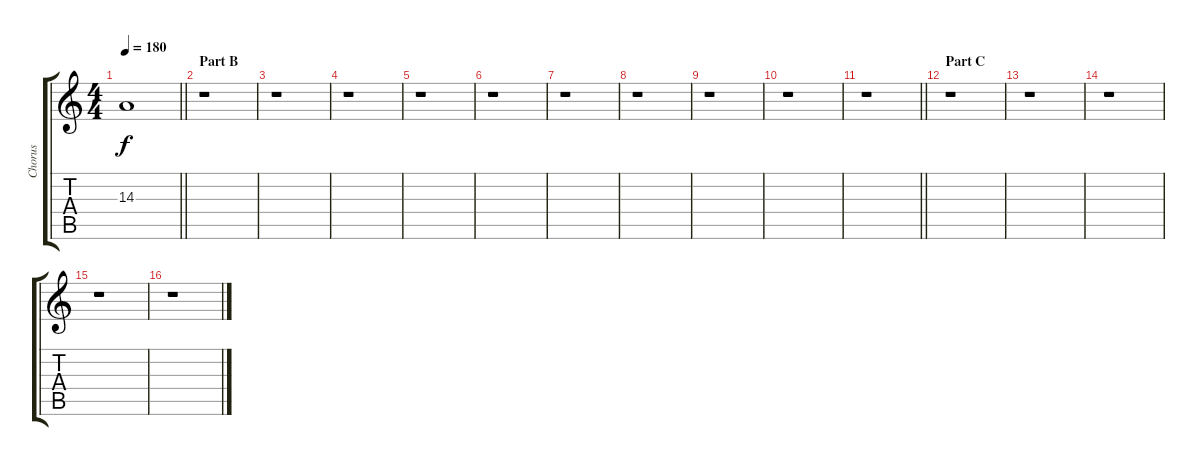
\track ("Chorus" "Chorus") {instrument trumpet}
\staff {score tabs}
\tuning (E4 B3 G3 D3 A2 E2) {hide}
\ts (4 4)
\tempo 180
\clef g2
\barLineRight lightlight
\ks c
14.3{t}.1{dy f} |
\section ("" "Part B")
r.1 |
r.1 |
r.1 |
r.1 |
r.1 |
r.1 |
r.1 |
r.1 |
r.1 |
\barLineRight lightlight
r.1 |
\section ("" "Part C")
r.1 |
r.1 |
r.1 |
r.1 |
r.1
